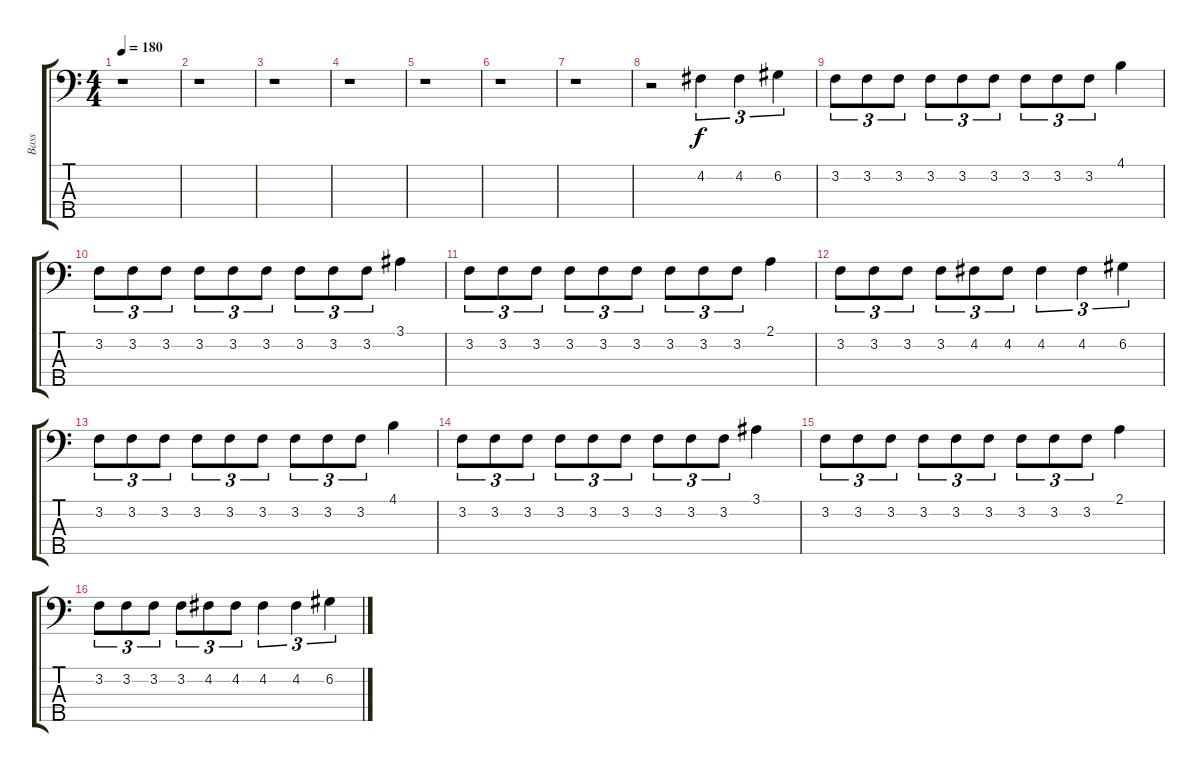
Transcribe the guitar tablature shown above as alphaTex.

\track ("Bass" "Bass") {instrument electricbasspick}
\staff {score tabs}
\tuning (G2 D2 A1 E1 B0) {hide}
\ts (4 4)
\tempo 180
\clef f4
\ks c
r.1{dy f instrument electricbasspick} |
r.1 |
r.1 |
r.1 |
r.1 |
r.1 |
r.1 |
r.2 4.2.4{tu (3 2)} 4.2.4{tu (3 2)} 6.2.4{tu (3 2)} |
3.2.8{tu (3 2)} 3.2.8{tu (3 2)} 3.2.8{tu (3 2)} 3.2.8{tu (3 2)} 3.2.8{tu (3 2)} 3.2.8{tu (3 2)} 3.2.8{tu (3 2)} 3.2.8{tu (3 2)} 3.2.8{tu (3 2)} 4.1.4 |
3.2.8{tu (3 2)} 3.2.8{tu (3 2)} 3.2.8{tu (3 2)} 3.2.8{tu (3 2)} 3.2.8{tu (3 2)} 3.2.8{tu (3 2)} 3.2.8{tu (3 2)} 3.2.8{tu (3 2)} 3.2.8{tu (3 2)} 3.1.4 |
3.2.8{tu (3 2)} 3.2.8{tu (3 2)} 3.2.8{tu (3 2)} 3.2.8{tu (3 2)} 3.2.8{tu (3 2)} 3.2.8{tu (3 2)} 3.2.8{tu (3 2)} 3.2.8{tu (3 2)} 3.2.8{tu (3 2)} 2.1.4 |
3.2.8{tu (3 2)} 3.2.8{tu (3 2)} 3.2.8{tu (3 2)} 3.2.8{tu (3 2)} 4.2.8{tu (3 2)} 4.2.8{tu (3 2)} 4.2.4{tu (3 2)} 4.2.4{tu (3 2)} 6.2.4{tu (3 2)} |
3.2.8{tu (3 2)} 3.2.8{tu (3 2)} 3.2.8{tu (3 2)} 3.2.8{tu (3 2)} 3.2.8{tu (3 2)} 3.2.8{tu (3 2)} 3.2.8{tu (3 2)} 3.2.8{tu (3 2)} 3.2.8{tu (3 2)} 4.1.4 |
3.2.8{tu (3 2)} 3.2.8{tu (3 2)} 3.2.8{tu (3 2)} 3.2.8{tu (3 2)} 3.2.8{tu (3 2)} 3.2.8{tu (3 2)} 3.2.8{tu (3 2)} 3.2.8{tu (3 2)} 3.2.8{tu (3 2)} 3.1.4 |
3.2.8{tu (3 2)} 3.2.8{tu (3 2)} 3.2.8{tu (3 2)} 3.2.8{tu (3 2)} 3.2.8{tu (3 2)} 3.2.8{tu (3 2)} 3.2.8{tu (3 2)} 3.2.8{tu (3 2)} 3.2.8{tu (3 2)} 2.1.4 |
3.2.8{tu (3 2)} 3.2.8{tu (3 2)} 3.2.8{tu (3 2)} 3.2.8{tu (3 2)} 4.2.8{tu (3 2)} 4.2.8{tu (3 2)} 4.2.4{tu (3 2)} 4.2.4{tu (3 2)} 6.2.4{tu (3 2)}
